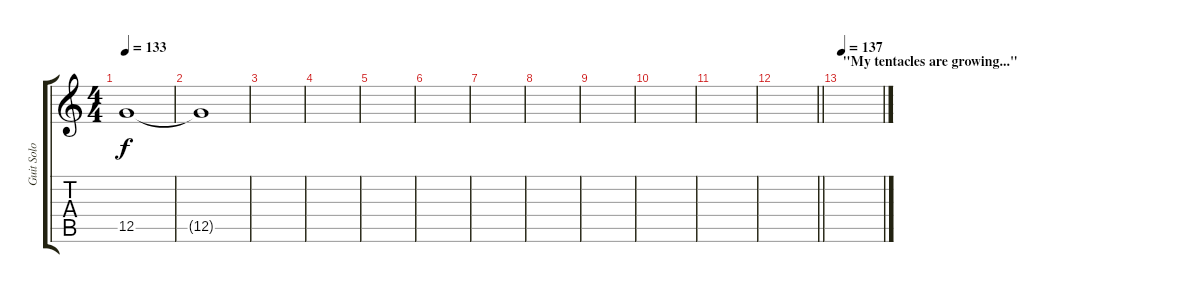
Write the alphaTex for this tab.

\track ("Guit Solo 2" "Guit Solo ") {instrument distortionguitar}
\staff {score tabs}
\tuning (D4 A3 F3 C3 G2 D2) {hide}
\ts (4 4)
\tempo 133
\clef g2
\ks c
12.5{t}.1{dy f} |
12.5{t}.1 |
|
|
|
|
|
|
|
|
|
\barLineRight lightlight
|
\section ("" "\"My tentacles are growing...\"")
\tempo 137
